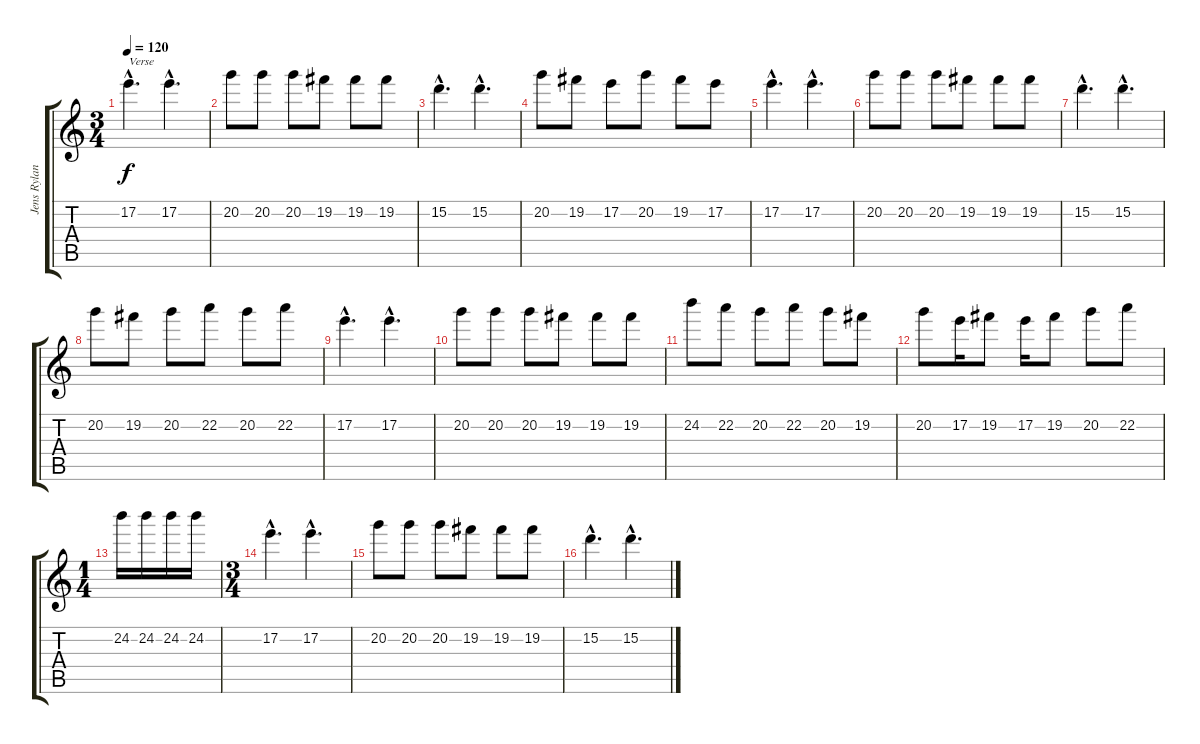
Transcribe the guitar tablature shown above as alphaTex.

\track ("Jens Ryland" "Jens Rylan") {instrument distortionguitar}
\staff {score tabs}
\tuning (E4 B3 G3 D3 A2 E2) {hide}
\ts (3 4)
\tempo 120
\clef g2
\ks c
17.2{hac}.4{d txt "Verse" dy f} 17.2{hac}.4{d} |
20.2.8 20.2.8 20.2.8 19.2.8 19.2.8 19.2.8 |
15.2{hac}.4{d} 15.2{hac}.4{d} |
20.2.8 19.2.8 17.2.8 20.2.8 19.2.8 17.2.8 |
17.2{hac}.4{d} 17.2{hac}.4{d} |
20.2.8 20.2.8 20.2.8 19.2.8 19.2.8 19.2.8 |
15.2{hac}.4{d} 15.2{hac}.4{d} |
20.2.8 19.2.8 20.2.8 22.2.8 20.2.8 22.2.8 |
17.2{hac}.4{d} 17.2{hac}.4{d} |
20.2.8 20.2.8 20.2.8 19.2.8 19.2.8 19.2.8 |
24.2.8 22.2.8 20.2.8 22.2.8 20.2.8 19.2.8 |
20.2.8 17.2.16 19.2.8 17.2.16 19.2.8 20.2.8 22.2.8 |
\ts (1 4)
24.2.16 24.2.16 24.2.16 24.2.16 |
\ts (3 4)
17.2{hac}.4{d} 17.2{hac}.4{d} |
20.2.8 20.2.8 20.2.8 19.2.8 19.2.8 19.2.8 |
15.2{hac}.4{d} 15.2{hac}.4{d}
